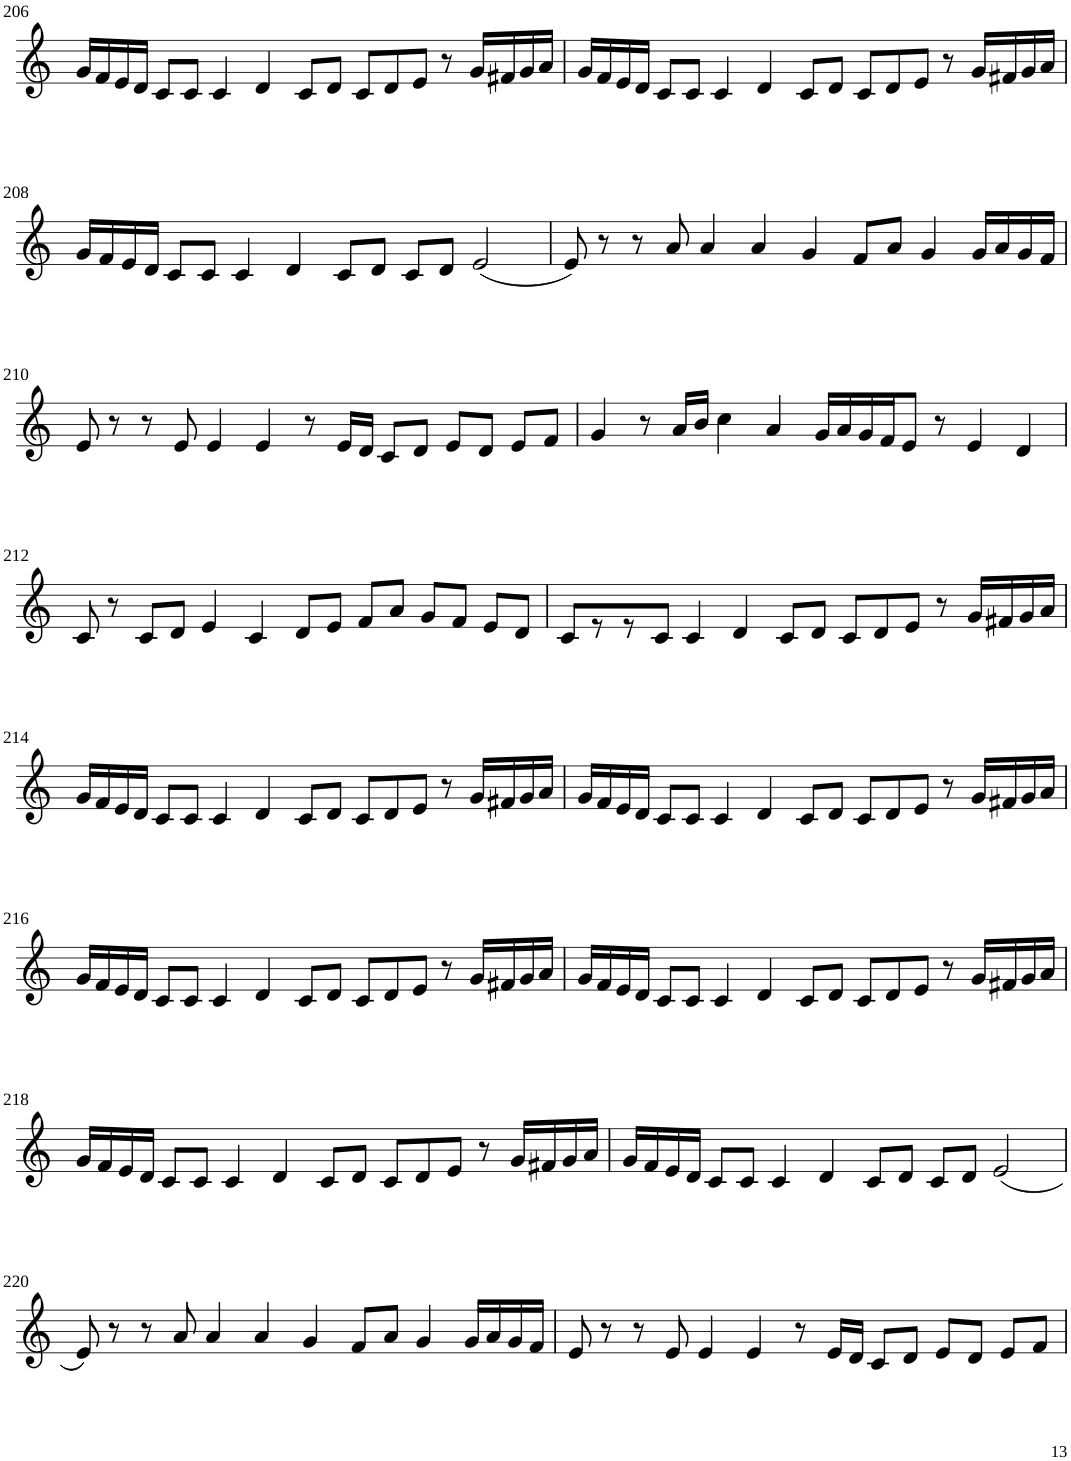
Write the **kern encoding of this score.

**kern
*part1
*staff1
*I"Violin
!!LO:PB:g=z
*clefG2
*k[]
*M8/4
=206
16g/LL
16f/
16e/
16d/JJ
8c/L
8c/J
4c/
4d/
8c/L
8d/J
8c/L
8d/
8e/J
8r
16g/LL
16f#X/
16g/
16a/JJ
=207
16g/LL
16f/
16e/
16d/JJ
8c/L
8c/J
4c/
4d/
8c/L
8d/J
8c/L
8d/
8e/J
8r
16g/LL
16f#X/
16g/
16a/JJ
!!LO:LB:g=z
=208
16g/LL
16f/
16e/
16d/JJ
8c/L
8c/J
4c/
4d/
8c/L
8d/J
8c/L
8d/J
(2e/
=209
8e/)
8r
8r
8a/
4a/
4a/
4g/
8f/L
8a/J
4g/
16g/LL
16a/
16g/
16f/JJ
!!LO:LB:g=z
=210
8e/
8r
8r
8e/
4e/
4e/
8r
16e/LL
16d/JJ
8c/L
8d/J
8e/L
8d/J
8e/L
8f/J
=211
4g/
8r
16a/LL
16b/JJ
4cc\
4a/
16g/LL
16a/
16g/
16f/J
8e/J
8r
4e/
4d/
!!LO:LB:g=z
=212
8c/
8r
8c/L
8d/J
4e/
4c/
8d/L
8e/J
8f/L
8a/J
8g/L
8f/J
8e/L
8d/J
=213
8c/L
8r
8r
8c/J
4c/
4d/
8c/L
8d/J
8c/L
8d/
8e/J
8r
16g/LL
16f#X/
16g/
16a/JJ
!!LO:LB:g=z
=214
16g/LL
16f/
16e/
16d/JJ
8c/L
8c/J
4c/
4d/
8c/L
8d/J
8c/L
8d/
8e/J
8r
16g/LL
16f#X/
16g/
16a/JJ
=215
16g/LL
16f/
16e/
16d/JJ
8c/L
8c/J
4c/
4d/
8c/L
8d/J
8c/L
8d/
8e/J
8r
16g/LL
16f#X/
16g/
16a/JJ
!!LO:LB:g=z
=216
16g/LL
16f/
16e/
16d/JJ
8c/L
8c/J
4c/
4d/
8c/L
8d/J
8c/L
8d/
8e/J
8r
16g/LL
16f#X/
16g/
16a/JJ
=217
16g/LL
16f/
16e/
16d/JJ
8c/L
8c/J
4c/
4d/
8c/L
8d/J
8c/L
8d/
8e/J
8r
16g/LL
16f#X/
16g/
16a/JJ
!!LO:LB:g=z
=218
16g/LL
16f/
16e/
16d/JJ
8c/L
8c/J
4c/
4d/
8c/L
8d/J
8c/L
8d/
8e/J
8r
16g/LL
16f#X/
16g/
16a/JJ
=219
16g/LL
16f/
16e/
16d/JJ
8c/L
8c/J
4c/
4d/
8c/L
8d/J
8c/L
8d/J
(2e/
!!LO:LB:g=z
=220
8e/)
8r
8r
8a/
4a/
4a/
4g/
8f/L
8a/J
4g/
16g/LL
16a/
16g/
16f/JJ
=221
8e/
8r
8r
8e/
4e/
4e/
8r
16e/LL
16d/JJ
8c/L
8d/J
8e/L
8d/J
8e/L
8f/J
=
*-
